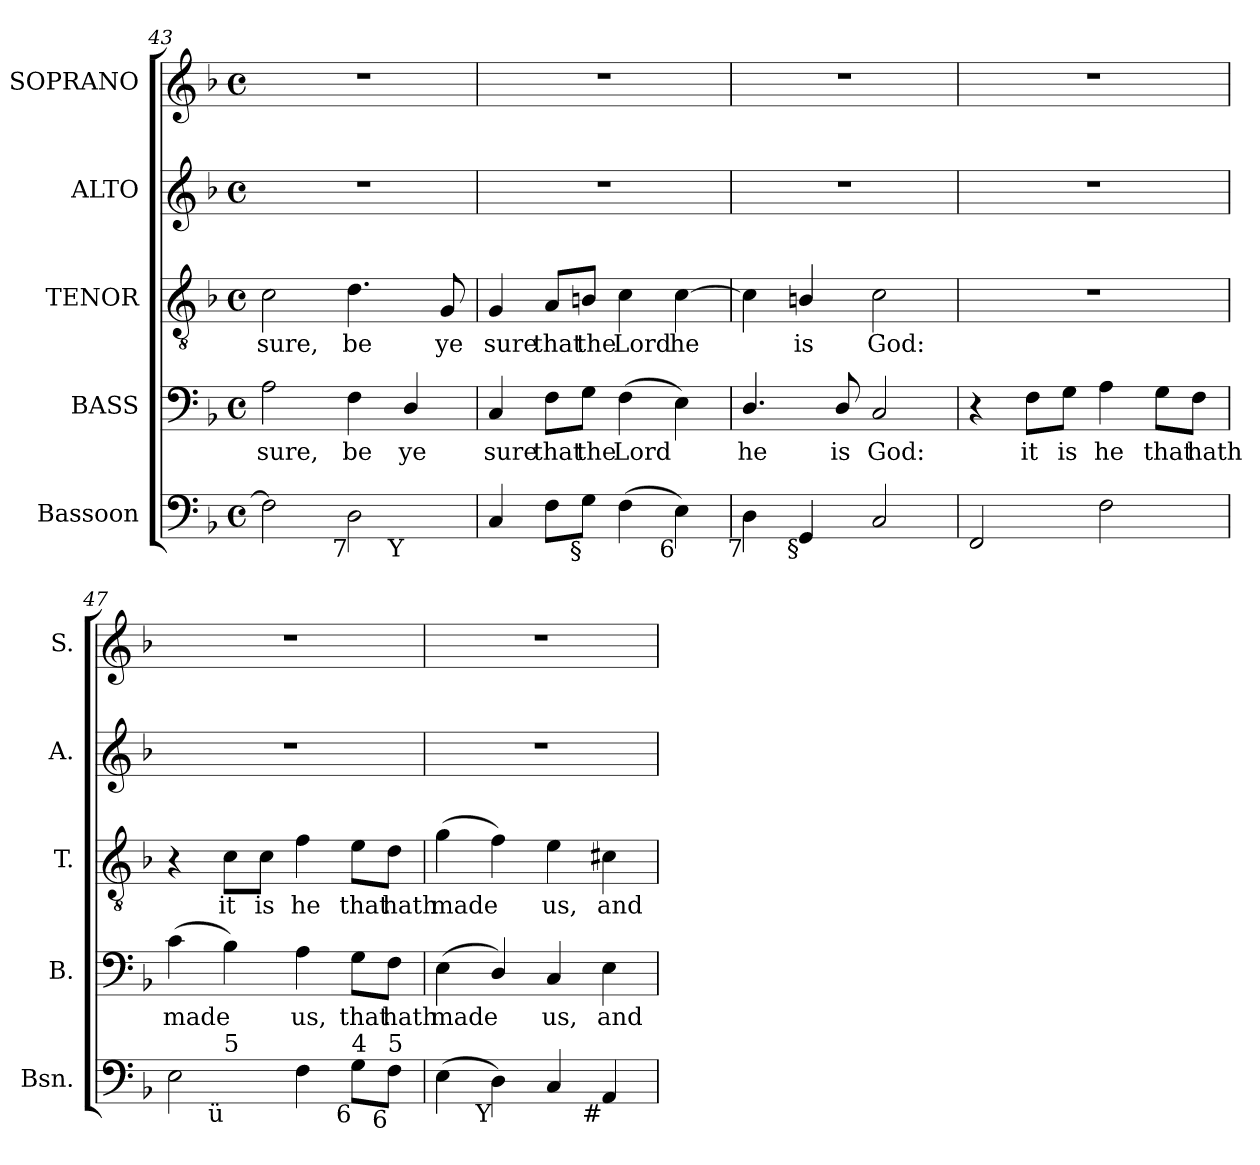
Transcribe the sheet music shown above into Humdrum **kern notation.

**kern	**kern	**text	**kern	**text	**kern	**kern
*part5	*part4	*part4	*part3	*part3	*part2	*part1
*staff5	*staff4	*staff4	*staff3	*staff3	*staff2	*staff1
*I"Bassoon	*I"BASS	*	*I"TENOR	*	*I"ALTO	*I"SOPRANO
*I'Bsn.	*I'B.	*	*I'T.	*	*I'A.	*I'S.
*clefF4	*clefF4	*	*clefGv2	*	*clefG2	*clefG2
*	*	*	*ITrd7c12	*	*	*
*k[b-]	*k[b-]	*	*k[b-]	*	*k[b-]	*k[b-]
*F:	*F:	*	*F:	*	*F:	*F:
*M4/4	*M4/4	*	*M4/4	*	*M4/4	*M4/4
*met(c)	*met(c)	*	*met(c)	*	*met(c)	*met(c)
=43	=43	=43	=43	=43	=43	=43
!	!	!LO:LY:b:color=#000000	!	!	!	!
!	!	!	!	!LO:LY:b:color=#000000	!	!
*^	*	*	*	*	*	*
2Fi\]	2.ryy	2Ai\	sure,	2Ci\	sure,	1r	1r
!	!	!	!LO:LY:b:color=#000000	!	!	!	!
!LO:TX:b:rj:t=7	!	!	!	!	!	!	!
!	!	!	!	!	!LO:LY:b:color=#000000	!	!
2Di\	.	4Fi\	be	4.Di\	be	.	.
!	!LO:TX:b:rj:t=Y	!	!	!	!	!	!
!	!	!	!LO:LY:b:color=#000000	!	!	!	!
.	4ryy	4Di/	ye	.	.	.	.
!	!	!	!	!	!LO:LY:b:color=#000000	!	!
.	.	.	.	8GGi/	ye	.	.
*v	*v	*	*	*	*	*	*
=44	=44	=44	=44	=44	=44	=44
*^	*	*	*	*	*	*
!	!	!	!LO:LY:b:color=#000000	!	!	!	!
*v	*v	*	*	*	*	*	*
*^	*	*	*	*	*	*
!	!	!	!	!	!LO:LY:b:color=#000000	!	!
*v	*v	*	*	*	*	*	*
4Ci/	4Ci/	sure	4GGi/	sure	1r	1r
!	!	!LO:LY:b:color=#000000	!	!	!	!
!	!	!	!	!LO:LY:b:color=#000000	!	!
8Fi\L	8Fi\L	that	8AAi/L	that	.	.
!	!	!LO:LY:b:color=#000000	!	!	!	!
!LO:TX:b:rj:t=§	!	!	!	!	!	!
!	!	!	!	!LO:LY:b:color=#000000	!	!
8Gi\J	8Gi\J	the	8BBni/J	the	.	.
!	!	!LO:LY:b:color=#000000	!	!	!	!
!	!	!	!	!LO:LY:b:color=#000000	!	!
(4Fi\	(4Fi\	Lord	4Ci\	Lord	.	.
!LO:TX:b:rj:t=6	!	!	!	!	!	!
!	!	!	!	!LO:LY:b:color=#000000	!	!
4Ei\)	4Ei\)	.	[4Ci\	he	.	.
=45	=45	=45	=45	=45	=45	=45
!LO:TX:b:rj:t=7	!	!	!	!	!	!
!	!	!LO:LY:b:color=#000000	!	!	!	!
4Di\	4.Di/	he	4Ci\]	.	1r	1r
!LO:TX:b:rj:t=§	!	!	!	!	!	!
!	!	!	!	!LO:LY:b:color=#000000	!	!
4GGi/	.	.	4BBni/	is	.	.
!	!	!LO:LY:b:color=#000000	!	!	!	!
.	8Di/	is	.	.	.	.
!	!	!LO:LY:b:color=#000000	!	!	!	!
!	!	!	!	!LO:LY:b:color=#000000	!	!
2Ci/	2Ci/	God:	2Ci\	God:	.	.
=46	=46	=46	=46	=46	=46	=46
2FFi/	4r	.	1r	.	1r	1r
!	!	!LO:LY:b:color=#000000	!	!	!	!
.	8Fi\L	it	.	.	.	.
!	!	!LO:LY:b:color=#000000	!	!	!	!
.	8Gi\J	is	.	.	.	.
!	!	!LO:LY:b:color=#000000	!	!	!	!
2Fi\	4Ai\	he	.	.	.	.
!	!	!LO:LY:b:color=#000000	!	!	!	!
.	8Gi\L	that	.	.	.	.
!	!	!LO:LY:b:color=#000000	!	!	!	!
.	8Fi\J	hath	.	.	.	.
=47	=47	=47	=47	=47	=47	=47
!LO:TX:b:rj:t=6	!	!	!	!	!	!
!	!	!LO:LY:b:color=#000000	!	!	!	!
*^	*	*	*	*	*	*
2Ei\	4ryy	(4ci\	made	4r	.	1r	1r
!	!LO:TX:b:rj:t=ü	!	!	!	!	!	!
!	!LO:TX:t=5	!	!	!	!	!	!
!	!	!	!	!	!LO:LY:b:color=#000000	!	!
.	2.ryy	4B-i\)	.	8Ci\L	it	.	.
!	!	!	!	!	!LO:LY:b:color=#000000	!	!
.	.	.	.	8Ci\J	is	.	.
!	!	!	!LO:LY:b:color=#000000	!	!	!	!
!	!	!	!	!	!LO:LY:b:color=#000000	!	!
4Fi\	.	4Ai\	us,	4Fi\	he	.	.
!	!	!	!LO:LY:b:color=#000000	!	!	!	!
!LO:TX:b:rj:t=6	!	!	!	!	!	!	!
!LO:TX:t=4	!	!	!	!	!	!	!
!	!	!	!	!	!LO:LY:b:color=#000000	!	!
8Gi\L	.	8Gi\L	that	8Ei\L	that	.	.
!	!	!	!LO:LY:b:color=#000000	!	!	!	!
!LO:TX:b:rj:t=6	!	!	!	!	!	!	!
!LO:TX:t=5	!	!	!	!	!	!	!
!	!	!	!	!	!LO:LY:b:color=#000000	!	!
8Fi\J	.	8Fi\J	hath	8Di\J	hath	.	.
*v	*v	*	*	*	*	*	*
!!LO:LB:g=z
=48	=48	=48	=48	=48	=48	=48
*^	*	*	*	*	*	*
!	!	!	!LO:LY:b:color=#000000	!	!	!	!
*v	*v	*	*	*	*	*	*
*^	*	*	*	*	*	*
!LO:TX:b:rj:t=6	!	!	!	!	!	!	!
!	!	!	!	!	!LO:LY:b:color=#000000	!	!
*v	*v	*	*	*	*	*	*
(4Ei\	(4Ei\	made	(4Gi\	made	1r	1r
!LO:TX:b:rj:t=Y	!	!	!	!	!	!
4Di\)	4Di/)	.	4Fi\)	.	.	.
!	!	!LO:LY:b:color=#000000	!	!	!	!
!	!	!	!	!LO:LY:b:color=#000000	!	!
4Ci/	4Ci/	us,	4Ei\	us,	.	.
!	!	!LO:LY:b:color=#000000	!	!	!	!
!LO:TX:b:rj:t=#	!	!	!	!	!	!
!	!	!	!	!LO:LY:b:color=#000000	!	!
4AAi/	4Ei\	and	4C#Xi\	and	.	.
=	=	=	=	=	=	=
*-	*-	*-	*-	*-	*-	*-
